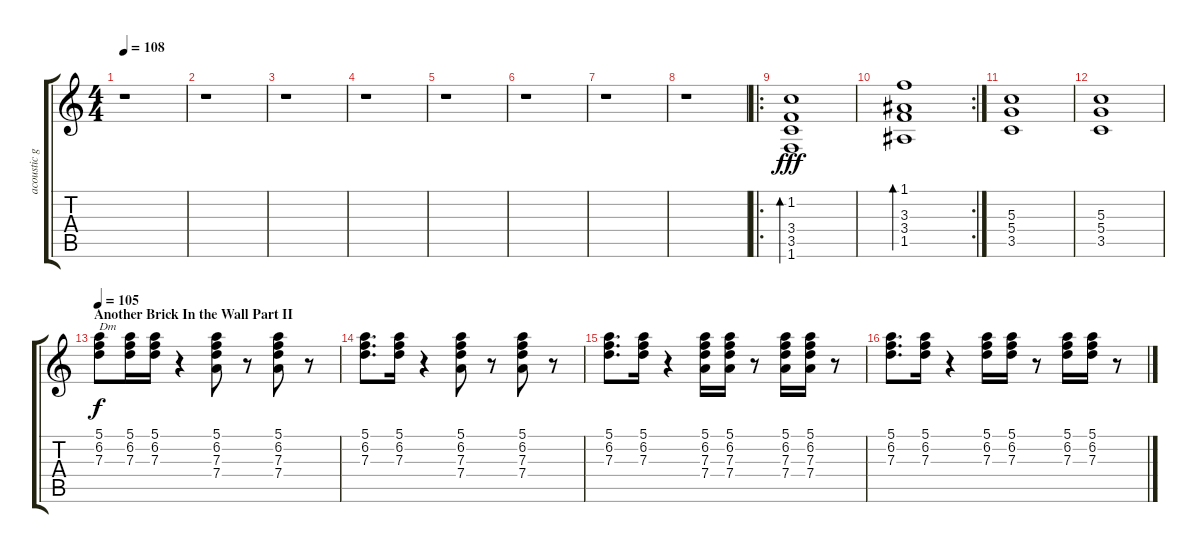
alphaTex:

\track ("acoustic guitar" "acoustic g") {instrument acousticguitarnylon}
\staff {score tabs}
\tuning (E4 B3 G3 D3 A2 E2) {hide}
\ts (4 4)
\tempo 108
\clef g2
\ks c
r.1{dy f} |
r.1 |
r.1 |
r.1 |
r.1 |
r.1 |
r.1 |
r.1 |
\ro
(1.2 3.4 3.5 1.6).1{bd 480 dy fff} |
\rc 2
(1.1 3.3 3.4 1.5).1{bd 480} |
(5.3 5.4 3.5).1 |
(5.3 5.4 3.5).1 |
\section ("" "Another Brick In the Wall Part II")
\tempo 105
(5.1 6.2 7.3).8{txt "Dm" dy f} (5.1 6.2 7.3).16 (5.1 6.2 7.3).16 r.4 (5.1 6.2 7.3 7.4).8 r.8 (5.1 6.2 7.3 7.4).8 r.8 |
(5.1 6.2 7.3).8{d} (5.1 6.2 7.3).16 r.4 (5.1 6.2 7.3 7.4).8 r.8 (5.1 6.2 7.3 7.4).8 r.8 |
(5.1 6.2 7.3).8{d} (5.1 6.2 7.3).16 r.4 (5.1 6.2 7.3 7.4).16 (5.1 6.2 7.3 7.4).16 r.8 (5.1 6.2 7.3 7.4).16 (5.1 6.2 7.3 7.4).16 r.8 |
(5.1 6.2 7.3).8{d} (5.1 6.2 7.3).16 r.4 (5.1 6.2 7.3).16 (5.1 6.2 7.3).16 r.8 (5.1 6.2 7.3).16 (5.1 6.2 7.3).16 r.8
